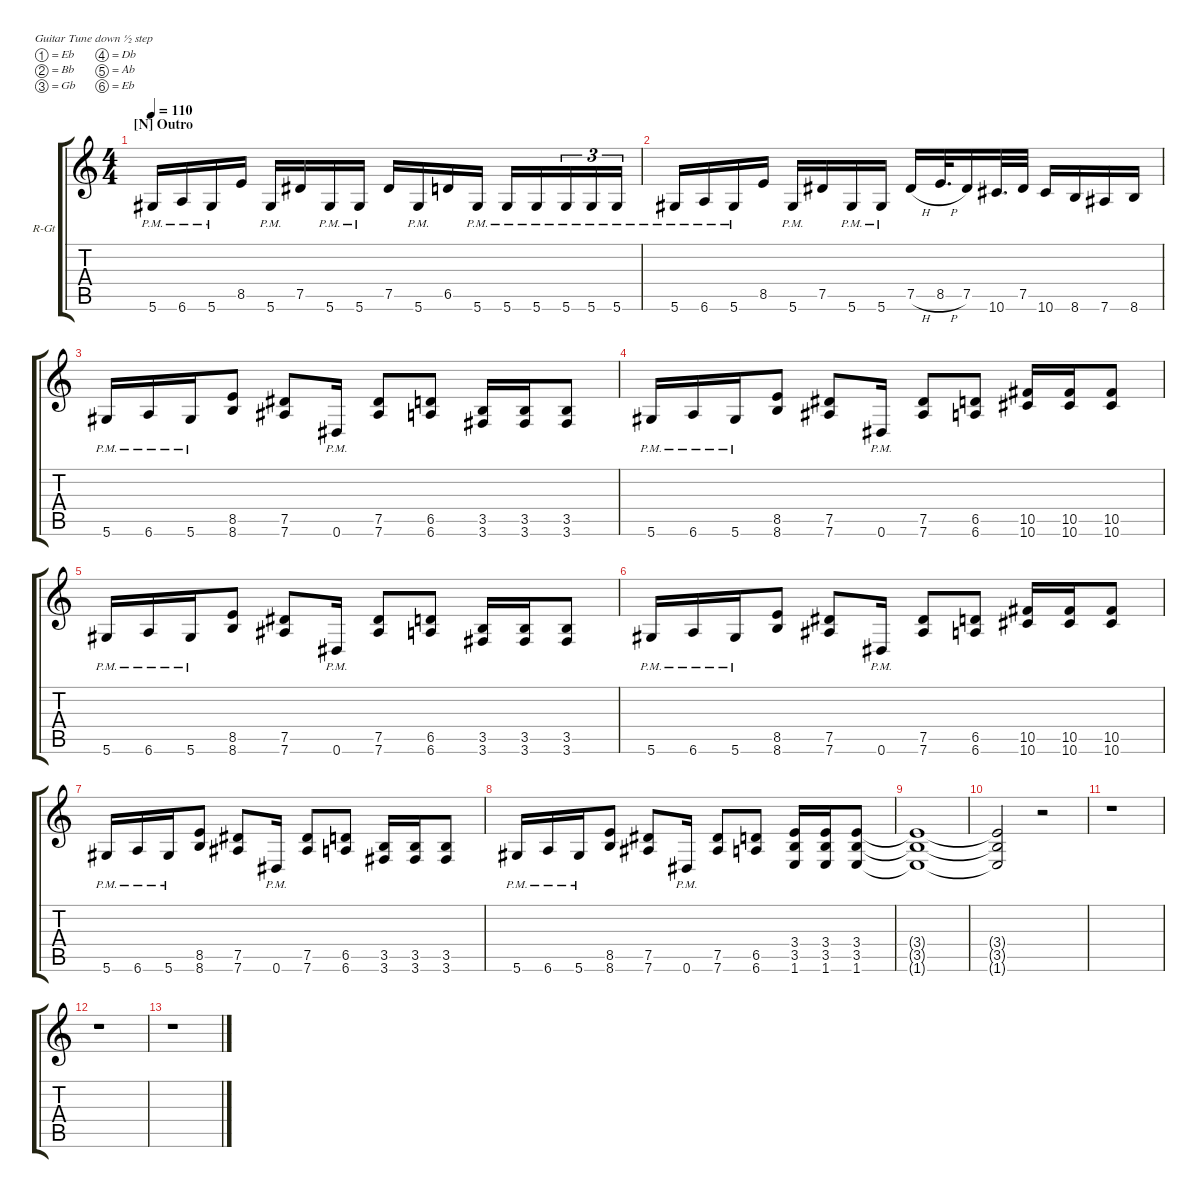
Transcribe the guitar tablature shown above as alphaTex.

\hideDynamics
\bracketExtendMode groupsimilarinstruments
\firstSystemTrackNameOrientation horizontal
\otherSystemsTrackNameOrientation horizontal
\track ("Guillermo Izquierdo - Rythm Guitar" "R-Gt") {instrument distortionguitar}
\staff {score tabs}
\tuning (Eb4 Bb3 Gb3 Db3 Ab2 Eb2)
\ts (4 4)
\section ("N" "Outro")
\tempo 110
\clef g2
\ks c
5.6{pm}.16{dy f} 6.6{pm}.16 5.6{pm}.16 8.5.16 5.6{pm}.16 7.5.16 5.6{pm}.16 5.6{pm}.16 7.5.16 5.6{pm}.16 6.5.16 5.6{pm}.16 5.6{pm}.16 5.6{pm}.16{beam merge} 5.6{pm}.16{tu (3 2) beam merge} 5.6{pm}.16{tu (3 2)} 5.6{pm}.16{tu (3 2)} |
5.6{pm}.16 6.6{pm}.16 5.6{pm}.16 8.5.16 5.6{pm}.16 7.5.16 5.6{pm}.16 5.6{pm}.16 7.5{h}.16 8.5{h}.32{d} 7.5.16 10.6.32{d} 7.5.32 10.6.16 8.6.16 7.6.16 8.6.16 |
5.6{pm}.16 6.6{pm}.16 5.6{pm}.16 (8.5 8.6).8 (7.5 7.6).8 0.6{pm}.16 (7.5 7.6).8 (6.5 6.6).8 (3.5 3.6).16 (3.5 3.6).16 (3.5 3.6).8 |
5.6{pm}.16 6.6{pm}.16 5.6{pm}.16 (8.5 8.6).8 (7.5 7.6).8 0.6{pm}.16 (7.5 7.6).8 (6.5 6.6).8 (10.5 10.6).16 (10.5 10.6).16 (10.5 10.6).8 |
5.6{pm}.16 6.6{pm}.16 5.6{pm}.16 (8.5 8.6).8 (7.5 7.6).8 0.6{pm}.16 (7.5 7.6).8 (6.5 6.6).8 (3.5 3.6).16 (3.5 3.6).16 (3.5 3.6).8 |
5.6{pm}.16 6.6{pm}.16 5.6{pm}.16 (8.5 8.6).8 (7.5 7.6).8 0.6{pm}.16 (7.5 7.6).8 (6.5 6.6).8 (10.5 10.6).16 (10.5 10.6).16 (10.5 10.6).8 |
5.6{pm}.16 6.6{pm}.16 5.6{pm}.16 (8.5 8.6).8 (7.5 7.6).8 0.6{pm}.16 (7.5 7.6).8 (6.5 6.6).8 (3.5 3.6).16 (3.5 3.6).16 (3.5 3.6).8 |
5.6{pm}.16 6.6{pm}.16 5.6{pm}.16 (8.5 8.6).8 (7.5 7.6).8 0.6{pm}.16 (7.5 7.6).8 (6.5 6.6).8 (3.4 3.5 1.6).16 (3.4 3.5 1.6).16 (3.4 3.5 1.6).8 |
(3.4{t} 3.5{t} 1.6{t}).1 |
(3.4{t} 3.5{t} 1.6{t}).2 r.2 |
r.1 |
r.1 |
r.1
